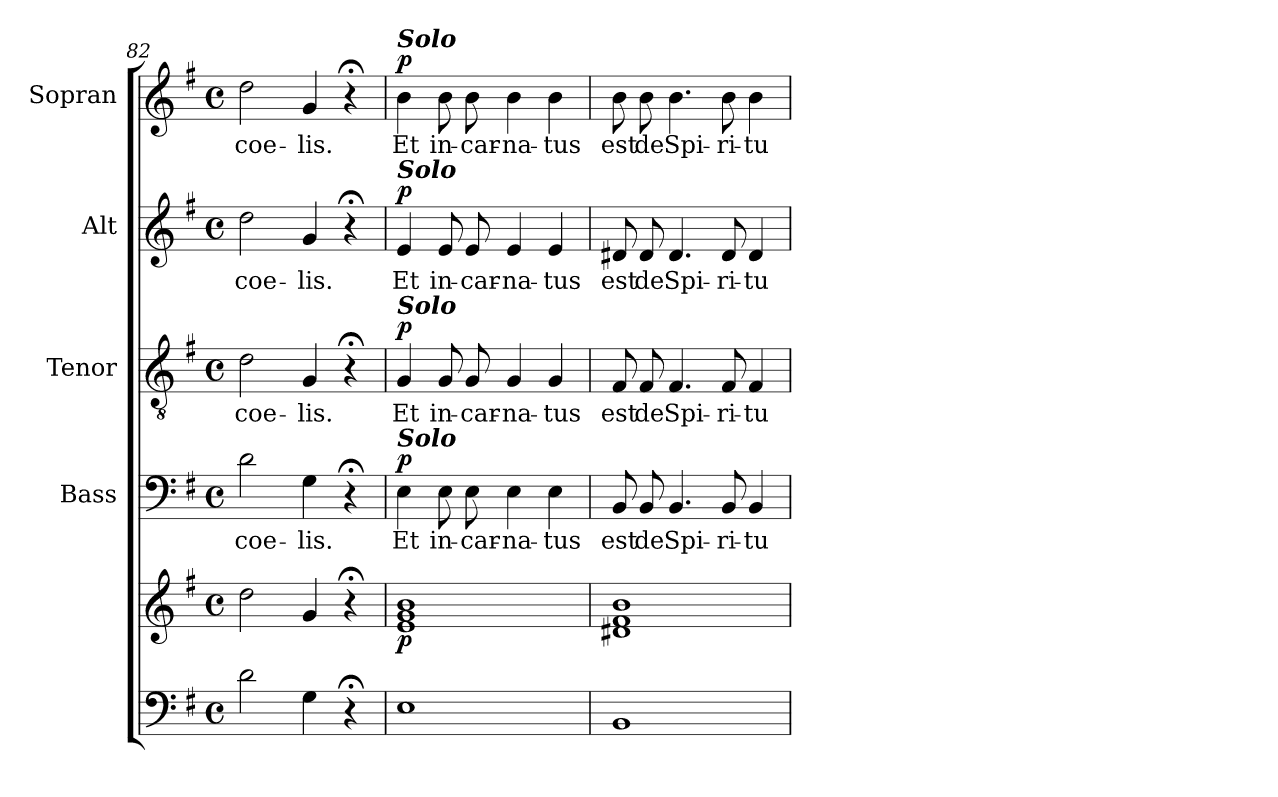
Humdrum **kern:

**kern	**kern	**dynam	**kern	**text	**dynam	**kern	**text	**dynam	**kern	**text	**dynam	**kern	**text	**dynam
*part5	*part5	*part5	*part4	*part4	*part4	*part3	*part3	*part3	*part2	*part2	*part2	*part1	*part1	*part1
*staff6	*staff5	*staff5/6	*staff4	*staff4	*staff4	*staff3	*staff3	*staff3	*staff2	*staff2	*staff2	*staff1	*staff1	*staff1
*	*	*	*I"Bass	*	*	*I"Tenor	*	*	*I"Alt	*	*	*I"Sopran	*	*
*	*	*	*I'B.	*	*	*I'T.	*	*	*I'A.	*	*	*I'S.	*	*
*clefF4	*clefG2	*	*clefF4	*	*	*clefGv2	*	*	*clefG2	*	*	*clefG2	*	*
*k[f#]	*k[f#]	*	*k[f#]	*	*	*k[f#]	*	*	*k[f#]	*	*	*k[f#]	*	*
*G:	*G:	*	*G:	*	*	*G:	*	*	*G:	*	*	*G:	*	*
*M4/4	*M4/4	*	*M4/4	*	*	*M4/4	*	*	*M4/4	*	*	*M4/4	*	*
*met(c)	*met(c)	*	*met(c)	*	*	*met(c)	*	*	*met(c)	*	*	*met(c)	*	*
=82	=82	=82	=82	=82	=82	=82	=82	=82	=82	=82	=82	=82	=82	=82
!	!	!	!	!LO:LY:b	!	!	!LO:LY:b	!	!	!LO:LY:b	!	!	!LO:LY:b	!
2d\	2dd\	.	2d\	coe-	.	2d\	coe-	.	2dd\	coe-	.	2dd\	coe-	.
!	!	!	!	!LO:LY:b	!	!	!LO:LY:b	!	!	!LO:LY:b	!	!	!LO:LY:b	!
4G\	4g/	.	4G\	-lis.	.	4G/	-lis.	.	4g/	-lis.	.	4g/	-lis.	.
4r;<	4r;<	.	4r;<	.	.	4r;<	.	.	4r;<	.	.	4r;<	.	.
!!LO:LB:g=z
=83	=83	=83	=83	=83	=83	=83	=83	=83	=83	=83	=83	=83	=83	=83
!	!	!	!	!	!	!	!	!	!	!	!	!LO:TX:a:Bi:t=Solo	!	!
!	!	!	!	!	!	!	!	!	!LO:TX:a:Bi:t=Solo	!	!	!	!	!
!	!	!	!	!	!	!LO:TX:a:Bi:t=Solo	!	!	!	!	!	!	!	!
!	!	!	!LO:TX:a:Bi:t=Solo	!	!	!	!	!	!	!	!	!	!	!
!	!	!LO:DY:b	!	!LO:LY:b	!LO:DY:a	!	!LO:LY:b	!LO:DY:a	!	!LO:LY:b	!LO:DY:a	!	!LO:LY:b	!LO:DY:a
1E	1e 1g 1b	p	4E\	Et	p	4G/	Et	p	4e/	Et	p	4b\	Et	p
!	!	!	!	!LO:LY:b	!	!	!LO:LY:b	!	!	!LO:LY:b	!	!	!LO:LY:b	!
.	.	.	8E\	in-	.	8G/	in-	.	8e/	in-	.	8b\	in-	.
!	!	!	!	!LO:LY:b	!	!	!LO:LY:b	!	!	!LO:LY:b	!	!	!LO:LY:b	!
.	.	.	8E\	-car-	.	8G/	-car-	.	8e/	-car-	.	8b\	-car-	.
!	!	!	!	!LO:LY:b	!	!	!LO:LY:b	!	!	!LO:LY:b	!	!	!LO:LY:b	!
.	.	.	4E\	-na-	.	4G/	-na-	.	4e/	-na-	.	4b\	-na-	.
!	!	!	!	!LO:LY:b	!	!	!LO:LY:b	!	!	!LO:LY:b	!	!	!LO:LY:b	!
.	.	.	4E\	-tus	.	4G/	-tus	.	4e/	-tus	.	4b\	-tus	.
=84	=84	=84	=84	=84	=84	=84	=84	=84	=84	=84	=84	=84	=84	=84
!	!	!	!	!LO:LY:b	!	!	!LO:LY:b	!	!	!LO:LY:b	!	!	!LO:LY:b	!
1BB	1d#X 1f# 1b	.	8BB/	est	.	8F#/	est	.	8d#X/	est	.	8b\	est	.
!	!	!	!	!LO:LY:b	!	!	!LO:LY:b	!	!	!LO:LY:b	!	!	!LO:LY:b	!
.	.	.	8BB/	de	.	8F#/	de	.	8d#/	de	.	8b\	de	.
!	!	!	!	!LO:LY:b	!	!	!LO:LY:b	!	!	!LO:LY:b	!	!	!LO:LY:b	!
.	.	.	4.BB/	Spi-	.	4.F#/	Spi-	.	4.d#/	Spi-	.	4.b\	Spi-	.
!	!	!	!	!LO:LY:b	!	!	!LO:LY:b	!	!	!LO:LY:b	!	!	!LO:LY:b	!
.	.	.	8BB/	-ri-	.	8F#/	-ri-	.	8d#/	-ri-	.	8b\	-ri-	.
!	!	!	!	!LO:LY:b	!	!	!LO:LY:b	!	!	!LO:LY:b	!	!	!LO:LY:b	!
.	.	.	4BB/	-tu	.	4F#/	-tu	.	4d#/	-tu	.	4b\	-tu	.
=	=	=	=	=	=	=	=	=	=	=	=	=	=	=
*-	*-	*-	*-	*-	*-	*-	*-	*-	*-	*-	*-	*-	*-	*-
